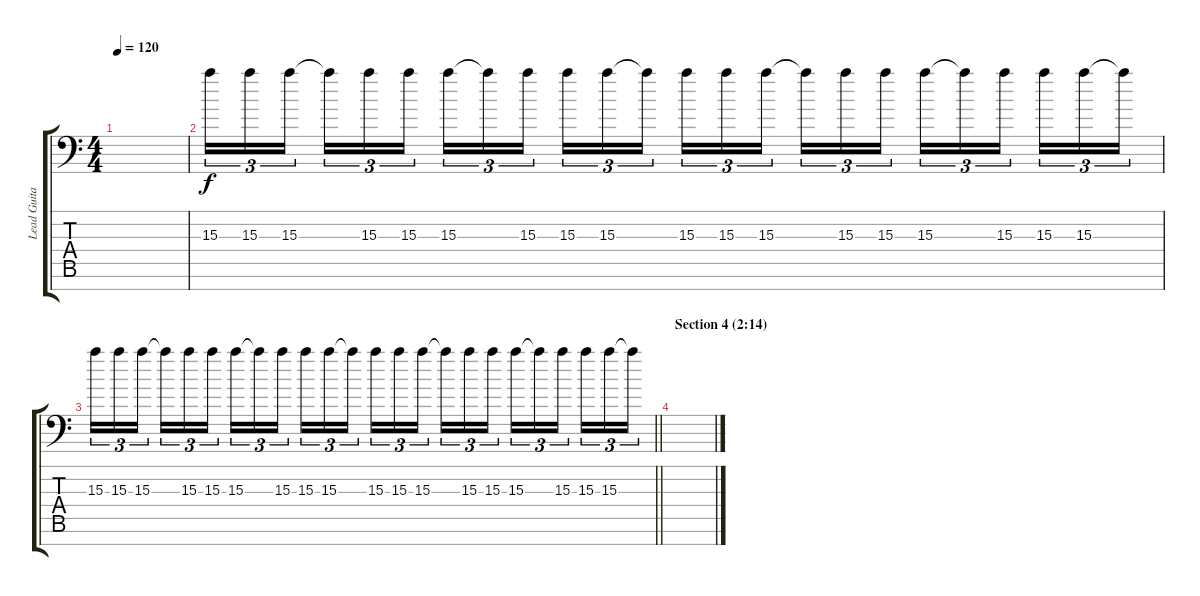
\track ("Lead Guitar" "Lead Guita") {instrument distortionguitar}
\staff {score tabs}
\tuning (Eb4 Bb3 Gb3 Db3 Ab2 Eb2 Ab1) {hide}
\ts (4 4)
\tempo 120
\clef f4
\ks c
|
15.3.16{tu (3 2) volume 3} 15.3.16{tu (3 2) volume 8} 15.3.16{tu (3 2) beam splitsecondary} 15.3{t}.16{tu (3 2)} 15.3.16{tu (3 2)} 15.3.16{tu (3 2)} 15.3.16{tu (3 2)} 15.3{t}.16{tu (3 2)} 15.3.16{tu (3 2) beam splitsecondary} 15.3.16{tu (3 2)} 15.3.16{tu (3 2)} 15.3{t}.16{tu (3 2)} 15.3.16{tu (3 2)} 15.3.16{tu (3 2)} 15.3.16{tu (3 2) beam splitsecondary} 15.3{t}.16{tu (3 2)} 15.3.16{tu (3 2)} 15.3.16{tu (3 2)} 15.3.16{tu (3 2)} 15.3{t}.16{tu (3 2)} 15.3.16{tu (3 2) beam splitsecondary} 15.3.16{tu (3 2)} 15.3.16{tu (3 2)} 15.3{t}.16{tu (3 2)} |
\barLineRight lightlight
15.3.16{tu (3 2)} 15.3.16{tu (3 2)} 15.3.16{tu (3 2) beam splitsecondary} 15.3{t}.16{tu (3 2)} 15.3.16{tu (3 2)} 15.3.16{tu (3 2)} 15.3.16{tu (3 2)} 15.3{t}.16{tu (3 2)} 15.3.16{tu (3 2) beam splitsecondary} 15.3.16{tu (3 2)} 15.3.16{tu (3 2)} 15.3{t}.16{tu (3 2)} 15.3.16{tu (3 2)} 15.3.16{tu (3 2)} 15.3.16{tu (3 2) beam splitsecondary} 15.3{t}.16{tu (3 2)} 15.3.16{tu (3 2)} 15.3.16{tu (3 2)} 15.3.16{tu (3 2)} 15.3{t}.16{tu (3 2)} 15.3.16{tu (3 2) beam splitsecondary} 15.3.16{tu (3 2)} 15.3.16{tu (3 2)} 15.3{t}.16{tu (3 2)} |
\section ("" "Section 4 (2:14)")
